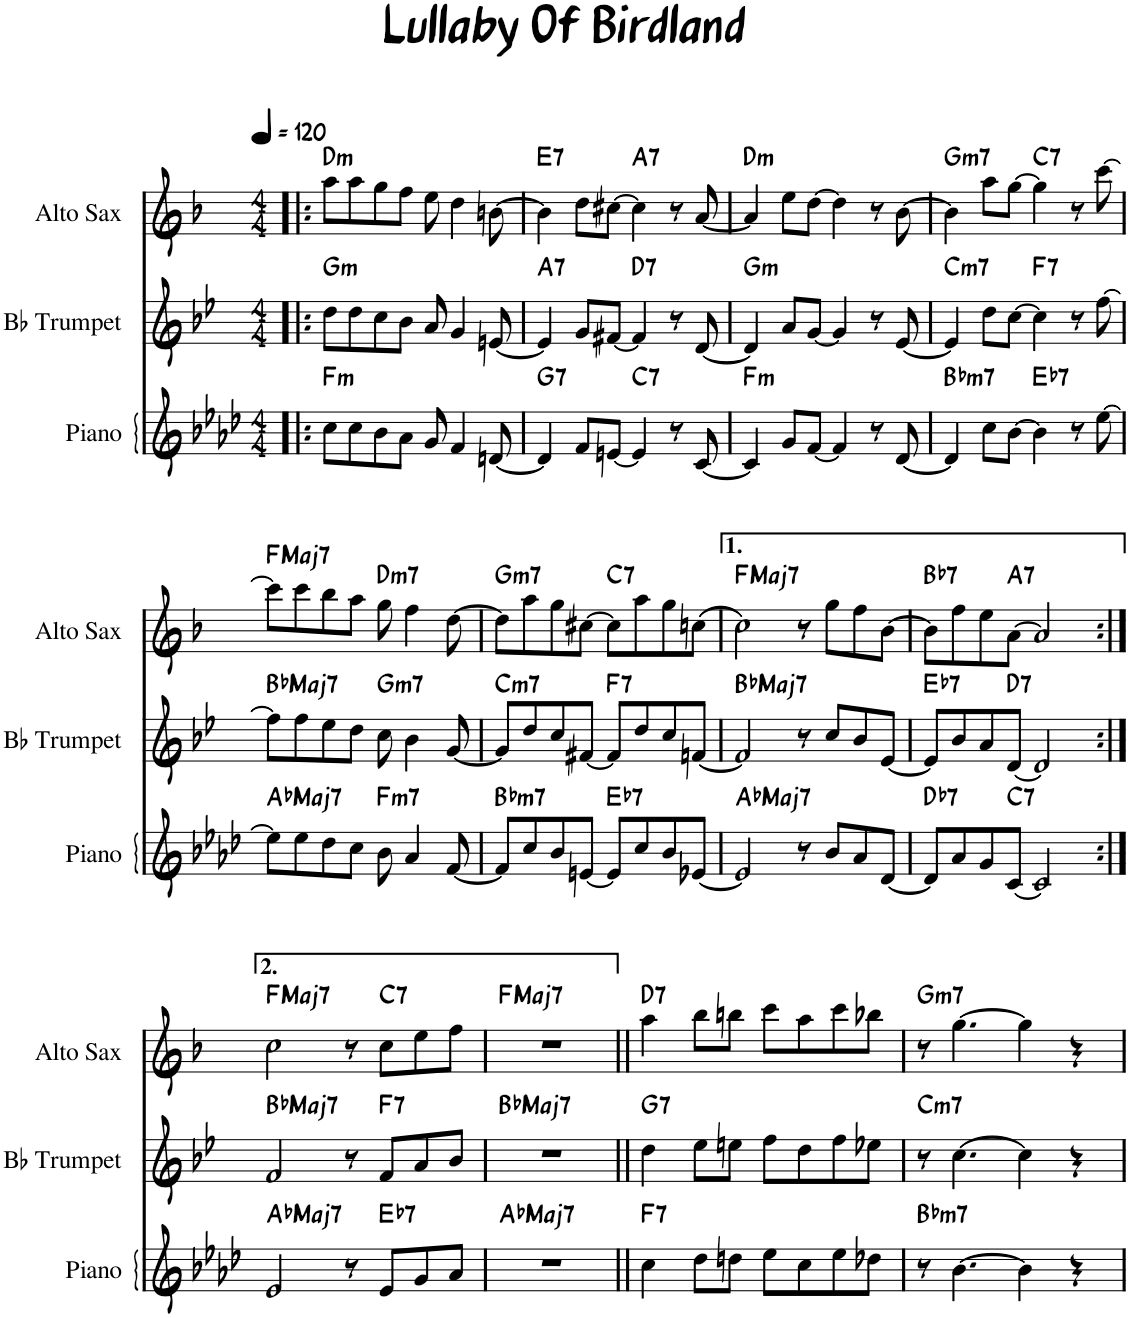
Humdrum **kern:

**kern	**harte	**kern	**harte	**kern	**harte
*part3	*part3	*part2	*part2	*part1	*part1
*staff3	*	*staff2	*	*staff1	*
*I"Piano	*	*I"Bb Trumpet	*	*I"Alto Sax	*
*I'Pno.	*	*I'Bb Tpt.	*	*I'Sax	*
*clefG2	*	*clefG2	*	*clefG2	*
*	*	*Trd1c2	*	*Trd5c9	*
*k[b-e-a-d-]	*	*k[b-e-]	*	*k[b-]	*
*M4/4	*	*M4/4	*	*M4/4	*
*MM120	*	*MM120	*	*MM120	*
=1!|:	=1!|:	=1!|:	=1!|:	=1!|:	=1!|:
!	!LO:H:kt=m	!	!LO:H:kt=m	!	!LO:H:kt=m
8cc\L	F:min	8dd\L	G:min	8aa\L	D:min
8cc\	.	8dd\	.	8aa\	.
8b-\	.	8cc\	.	8gg\	.
8a-\J	.	8b-\J	.	8ff\J	.
8g/	.	8a/	.	8ee\	.
4f/	.	4g/	.	4dd\	.
[8dn/	.	[8en/	.	[8bn\	.
=2	=2	=2	=2	=2	=2
!	!LO:H:kt=7	!	!LO:H:kt=7	!	!LO:H:kt=7
4d/]	G:7	4e/]	A:7	4b\]	E:7
8f/L	.	8g/L	.	8dd\L	.
[8en/J	.	[8f#X/J	.	[8cc#X\J	.
!	!LO:H:kt=7	!	!LO:H:kt=7	!	!LO:H:kt=7
4e/]	C:7	4f#/]	D:7	4cc#\]	A:7
8r	.	8r	.	8r	.
[8c/	.	[8d/	.	[8a/	.
=3	=3	=3	=3	=3	=3
!	!LO:H:kt=m	!	!LO:H:kt=m	!	!LO:H:kt=m
4c/]	F:min	4d/]	G:min	4a/]	D:min
8g/L	.	8a/L	.	8ee\L	.
[8f/J	.	[8g/J	.	[8dd\J	.
4f/]	.	4g/]	.	4dd\]	.
8r	.	8r	.	8r	.
[8d-/	.	[8e-/	.	[8b-\	.
=4	=4	=4	=4	=4	=4
!	!LO:H:kt=m7	!	!LO:H:kt=m7	!	!LO:H:kt=m7
4d-/]	Bb:min7	4e-/]	C:min7	4b-\]	G:min7
8cc\L	.	8dd\L	.	8aa\L	.
[8b-\J	.	[8cc\J	.	[8gg\J	.
!	!LO:H:kt=7	!	!LO:H:kt=7	!	!LO:H:kt=7
4b-\]	Eb:7	4cc\]	F:7	4gg\]	C:7
8r	.	8r	.	8r	.
[8ee-\	.	[8ff\	.	[8ccc\	.
!!LO:LB:g=z
=1	=1	=1	=1	=1	=1
!	!LO:H:kt=Maj7	!	!LO:H:kt=Maj7	!	!LO:H:kt=Maj7
8ee-\L]	Ab:maj7	8ff\L]	Bb:maj7	8ccc\L]	F:maj7
8ee-\	.	8ff\	.	8ccc\	.
8dd-\	.	8ee-\	.	8bb-\	.
8cc\J	.	8dd\J	.	8aa\J	.
!	!LO:H:kt=m7	!	!LO:H:kt=m7	!	!LO:H:kt=m7
8b-\	F:min7	8cc\	G:min7	8gg\	D:min7
4a-/	.	4b-\	.	4ff\	.
[8f/	.	[8g/	.	[8dd\	.
=2	=2	=2	=2	=2	=2
!	!LO:H:kt=m7	!	!LO:H:kt=m7	!	!LO:H:kt=m7
8f/L]	Bb:min7	8g/L]	C:min7	8dd\L]	G:min7
8cc/	.	8dd/	.	8aa\	.
8b-/	.	8cc/	.	8gg\	.
[8en/J	.	[8f#X/J	.	[8cc#X\J	.
!	!LO:H:kt=7	!	!LO:H:kt=7	!	!LO:H:kt=7
8e/L]	Eb:7	8f#/L]	F:7	8cc#\L]	C:7
8cc/	.	8dd/	.	8aa\	.
8b-/	.	8cc/	.	8gg\	.
[8e-X/J	.	[8fn/J	.	[8ccn\J	.
=3	=3	=3	=3	=3	=3
!	!LO:H:kt=Maj7	!	!LO:H:kt=Maj7	!	!LO:H:kt=Maj7
2e-/]	Ab:maj7	2f/]	Bb:maj7	2cc\]	F:maj7
8r	.	8r	.	8r	.
8b-/L	.	8cc/L	.	8gg\L	.
8a-/	.	8b-/	.	8ff\	.
[8d-/J	.	[8e-/J	.	[8b-\J	.
=4	=4	=4	=4	=4	=4
!	!LO:H:kt=7	!	!LO:H:kt=7	!	!LO:H:kt=7
8d-/L]	Db:7	8e-/L]	Eb:7	8b-\L]	Bb:7
8a-/	.	8b-/	.	8ff\	.
8g/	.	8a/	.	8ee\	.
!	!LO:H:kt=7	!	!LO:H:kt=7	!	!LO:H:kt=7
[8c/J	C:7	[8d/J	D:7	[8a\J	A:7
2c/]	.	2d/]	.	2a/]	.
!!LO:LB:g=z
=1:|!	=1:|!	=1:|!	=1:|!	=1:|!	=1:|!
!	!LO:H:kt=Maj7	!	!LO:H:kt=Maj7	!	!LO:H:kt=Maj7
2e-/	Ab:maj7	2f/	Bb:maj7	2cc\	F:maj7
8r	.	8r	.	8r	.
!	!LO:H:kt=7	!	!LO:H:kt=7	!	!LO:H:kt=7
8e-/L	Eb:7	8f/L	F:7	8cc\L	C:7
8g/	.	8a/	.	8ee\	.
8a-/J	.	8b-/J	.	8ff\J	.
=2	=2	=2	=2	=2	=2
!	!LO:H:kt=Maj7	!	!LO:H:kt=Maj7	!	!LO:H:kt=Maj7
1r	Ab:maj7	1r	Bb:maj7	1r	F:maj7
=3||	=3||	=3||	=3||	=3||	=3||
!	!LO:H:kt=7	!	!LO:H:kt=7	!	!LO:H:kt=7
4cc\	F:7	4dd\	G:7	4aa\	D:7
8dd-\L	.	8ee-\L	.	8bb-\L	.
8ddn\J	.	8een\J	.	8bbn\J	.
8ee-\L	.	8ff\L	.	8ccc\L	.
8cc\	.	8dd\	.	8aa\	.
8ee-\	.	8ff\	.	8ccc\	.
8dd-X\J	.	8ee-X\J	.	8bb-X\J	.
=4	=4	=4	=4	=4	=4
!	!LO:H:kt=m7	!	!LO:H:kt=m7	!	!LO:H:kt=m7
8r	Bb:min7	8r	C:min7	8r	G:min7
[4.b-\	.	[4.cc\	.	[4.gg\	.
4b-\]	.	4cc\]	.	4gg\]	.
4r	.	4r	.	4r	.
=	=	=	=	=	=
*-	*-	*-	*-	*-	*-
